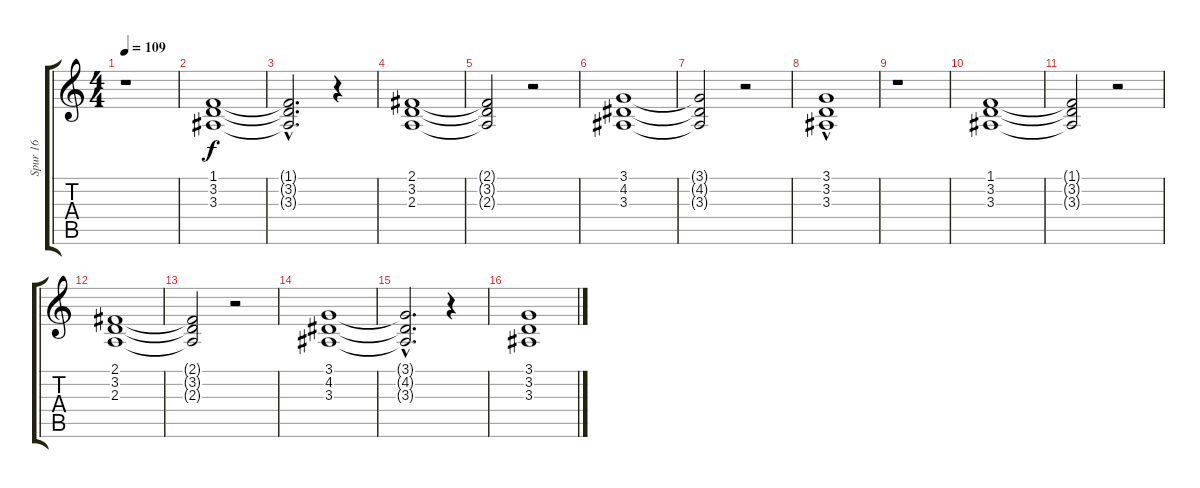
\track ("Spur 16" "Spur 16") {instrument fx7echoes}
\staff {score tabs}
\tuning (E4 B3 G3 D3 A2 E2) {hide}
\ts (4 4)
\tempo 109
\clef g2
\ks c
r.1{dy f} |
(1.1 3.2 3.3).1{volume 12 instrument fx7echoes} |
(1.1{hac t} 3.2{hac t} 3.3{hac t}).2{d} r.4 |
(2.1 3.2 2.3).1 |
(2.1{t} 3.2{t} 2.3{t}).2 r.2 |
(3.1 4.2 3.3).1 |
(3.1{t} 4.2{t} 3.3{t}).2 r.2 |
(3.1 3.2{hac} 3.3).1 |
r.1 |
(1.1 3.2 3.3).1 |
(1.1{t} 3.2{t} 3.3{t}).2 r.2 |
(2.1 3.2 2.3).1 |
(2.1{t} 3.2{t} 2.3{t}).2 r.2 |
(3.1 4.2 3.3).1 |
(3.1{hac t} 4.2{t} 3.3{hac t}).2{d} r.4 |
(3.1 3.2 3.3).1
